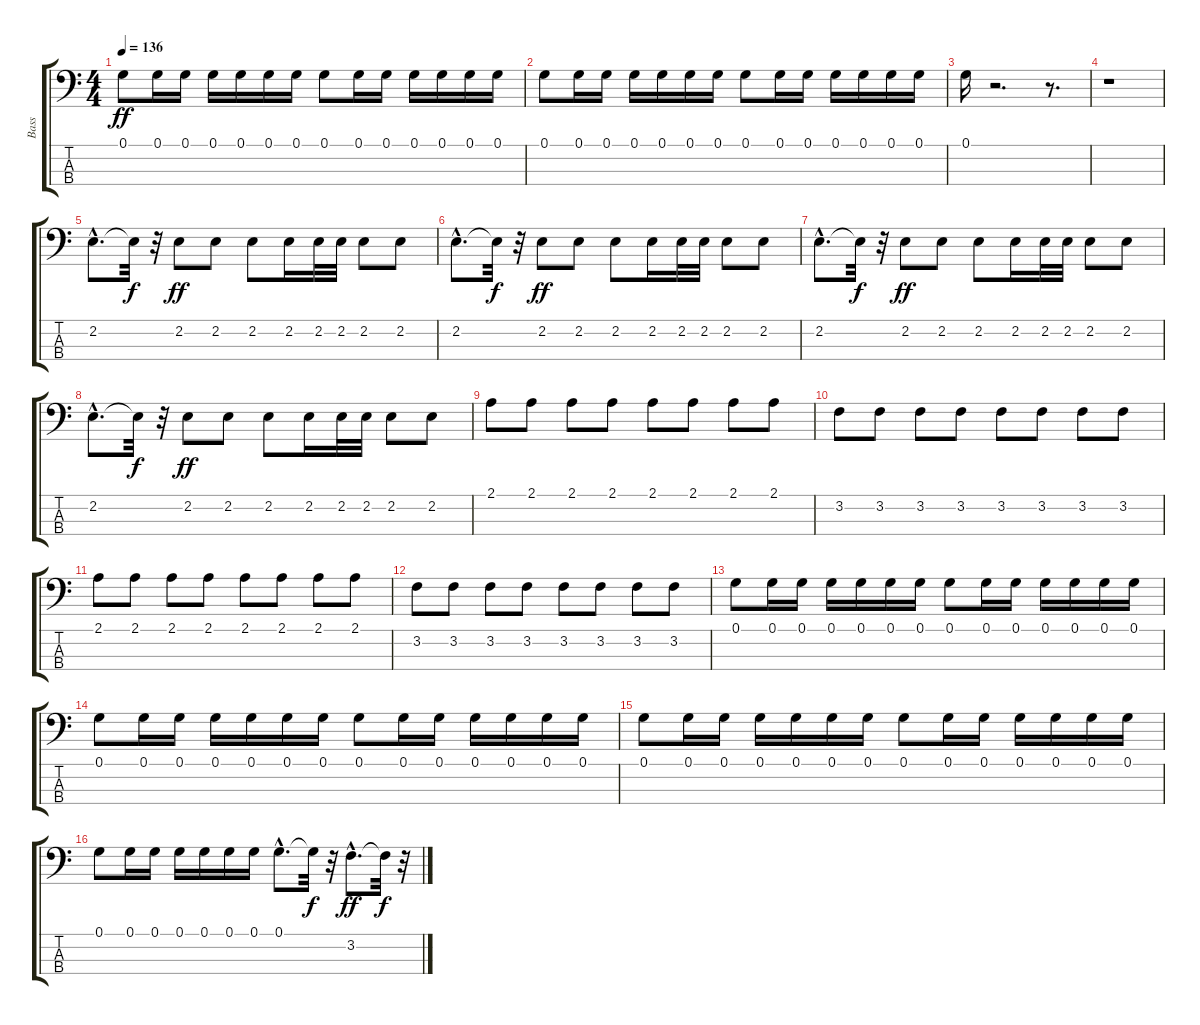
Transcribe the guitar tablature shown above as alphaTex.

\track ("Bass" "Bass") {instrument electricbassfinger}
\staff {score tabs}
\tuning (G2 D2 A1 E1) {hide}
\ts (4 4)
\tempo 136
\clef f4
\ks c
0.1.8{dy ff} 0.1.16 0.1.16 0.1.16 0.1.16 0.1.16 0.1.16 0.1.8 0.1.16 0.1.16 0.1.16 0.1.16 0.1.16 0.1.16 |
0.1.8 0.1.16 0.1.16 0.1.16 0.1.16 0.1.16 0.1.16 0.1.8 0.1.16 0.1.16 0.1.16 0.1.16 0.1.16 0.1.16 |
0.1.16 r.2{d} r.8{d} |
r.1 |
2.2{hac}.8{d} 2.2{t}.32{dy f} r.32 2.2.8{dy ff} 2.2.8 2.2.8 2.2.16 2.2.32 2.2.32 2.2.8 2.2.8 |
2.2{hac}.8{d} 2.2{t}.32{dy f} r.32 2.2.8{dy ff} 2.2.8 2.2.8 2.2.16 2.2.32 2.2.32 2.2.8 2.2.8 |
2.2{hac}.8{d} 2.2{t}.32{dy f} r.32 2.2.8{dy ff} 2.2.8 2.2.8 2.2.16 2.2.32 2.2.32 2.2.8 2.2.8 |
2.2{hac}.8{d} 2.2{t}.32{dy f} r.32 2.2.8{dy ff} 2.2.8 2.2.8 2.2.16 2.2.32 2.2.32 2.2.8 2.2.8 |
2.1.8 2.1.8 2.1.8 2.1.8 2.1.8 2.1.8 2.1.8 2.1.8 |
3.2.8 3.2.8 3.2.8 3.2.8 3.2.8 3.2.8 3.2.8 3.2.8 |
2.1.8 2.1.8 2.1.8 2.1.8 2.1.8 2.1.8 2.1.8 2.1.8 |
3.2.8 3.2.8 3.2.8 3.2.8 3.2.8 3.2.8 3.2.8 3.2.8 |
0.1.8 0.1.16 0.1.16 0.1.16 0.1.16 0.1.16 0.1.16 0.1.8 0.1.16 0.1.16 0.1.16 0.1.16 0.1.16 0.1.16 |
0.1.8 0.1.16 0.1.16 0.1.16 0.1.16 0.1.16 0.1.16 0.1.8 0.1.16 0.1.16 0.1.16 0.1.16 0.1.16 0.1.16 |
0.1.8 0.1.16 0.1.16 0.1.16 0.1.16 0.1.16 0.1.16 0.1.8 0.1.16 0.1.16 0.1.16 0.1.16 0.1.16 0.1.16 |
0.1.8 0.1.16 0.1.16 0.1.16 0.1.16 0.1.16 0.1.16 0.1{hac}.8{d} 0.1{t}.32{dy f} r.32 3.2{hac}.8{d dy ff} 3.2{t}.32{dy f} r.32
